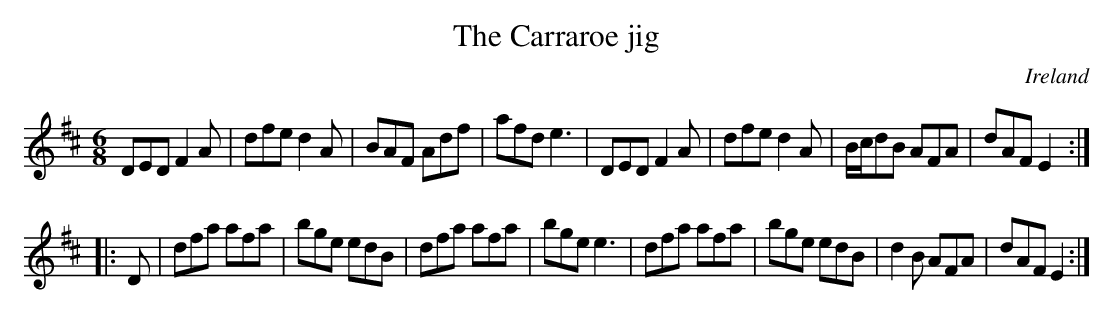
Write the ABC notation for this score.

X:1
T:Carraroe jig, The
O:Ireland
M:6/8
K:D
DED F2A|dfe d2A|BAF Adf|afd e3|\
DED F2A|dfe d2A|B/c/dB AFA|dAF E2:|*
|:D|\
dfa afa|bge edB|dfa afa|bge e3|\
dfa afa|bge edB|d2B AFA|dAF E2:|
